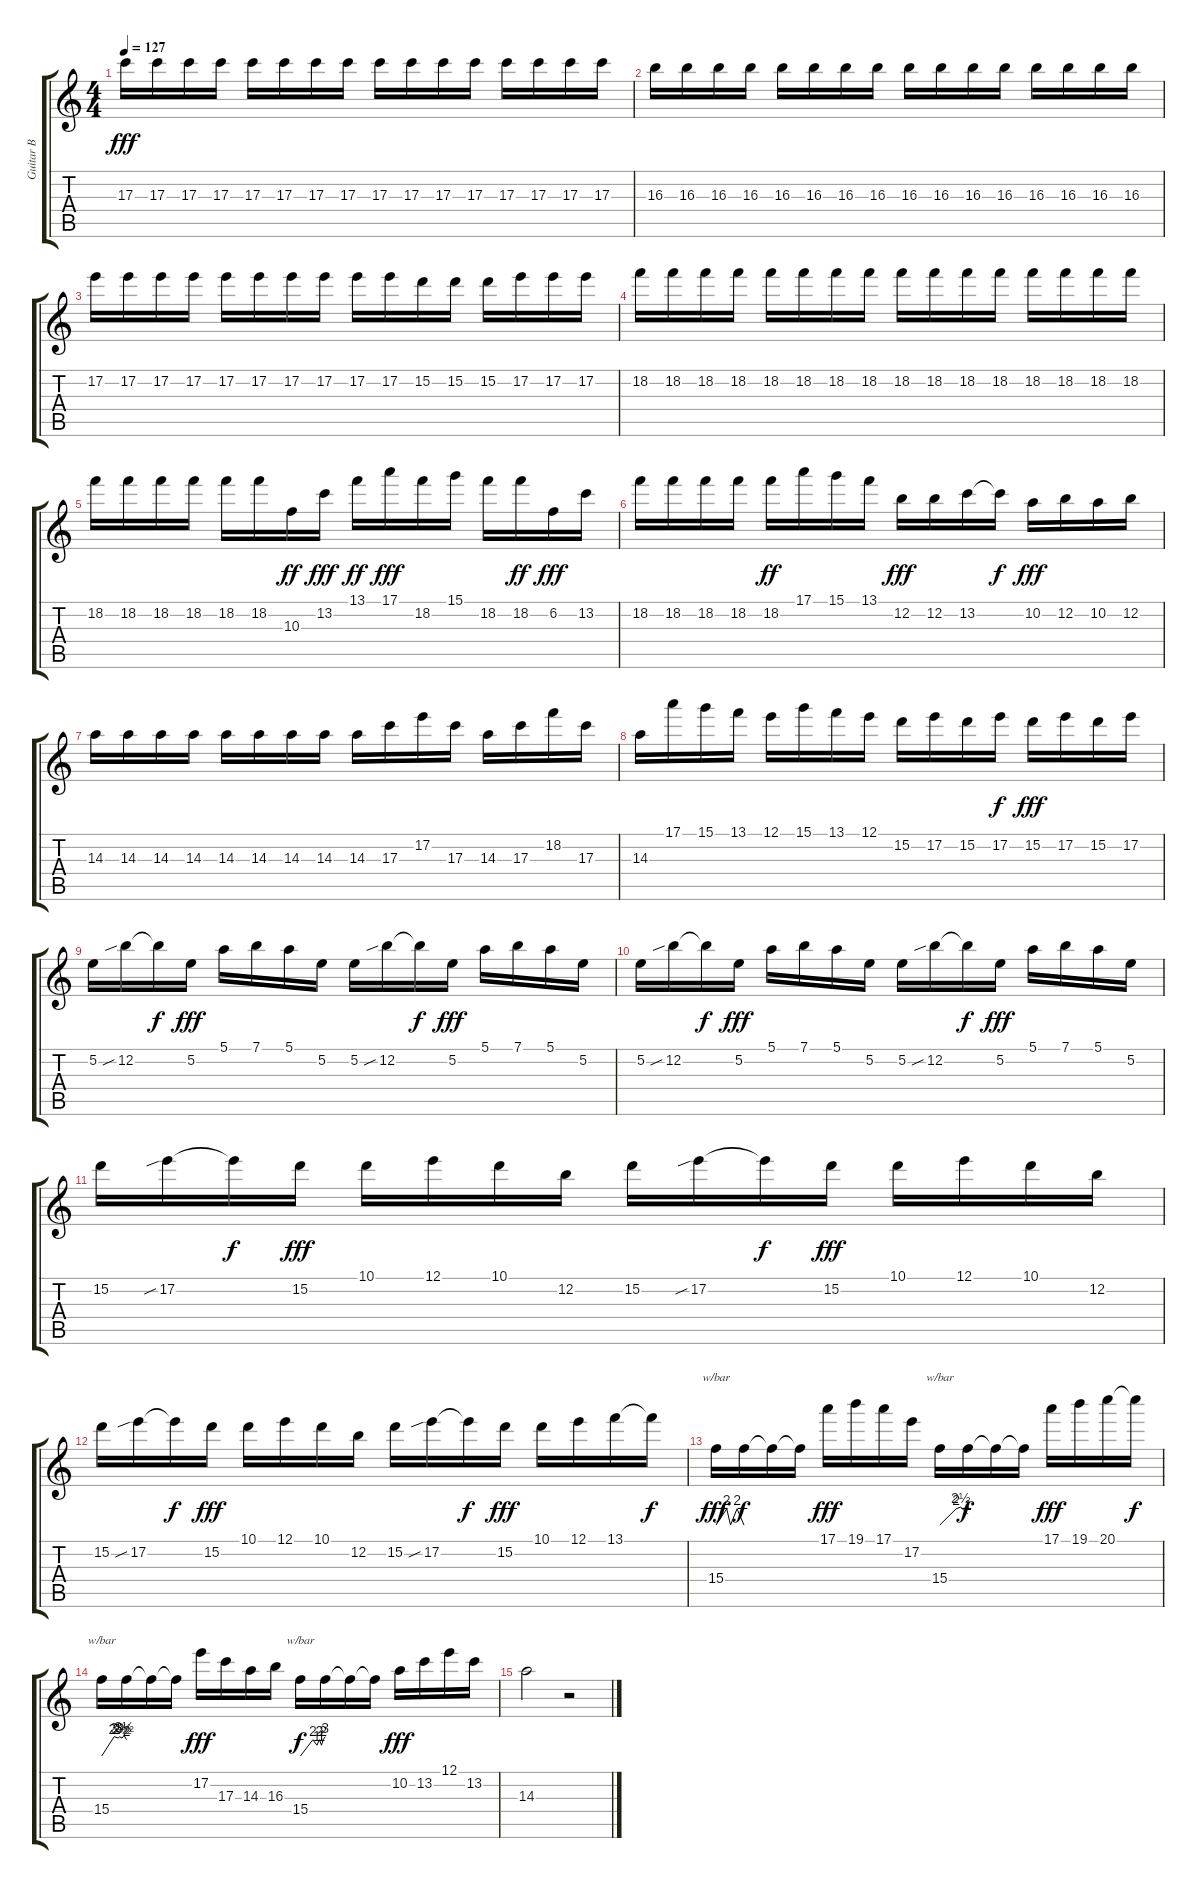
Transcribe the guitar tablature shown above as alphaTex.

\track ("Guitar B" "Guitar B") {instrument synthbass1}
\staff {score tabs}
\tuning (E4 B3 G3 D3 A2 E2) {hide}
\ts (4 4)
\tempo 127
\clef g2
\ks c
17.3.16{dy fff} 17.3.16 17.3.16 17.3.16 17.3.16 17.3.16 17.3.16 17.3.16 17.3.16 17.3.16 17.3.16 17.3.16 17.3.16 17.3.16 17.3.16 17.3.16 |
16.3.16 16.3.16 16.3.16 16.3.16 16.3.16 16.3.16 16.3.16 16.3.16 16.3.16 16.3.16 16.3.16 16.3.16 16.3.16 16.3.16 16.3.16 16.3.16 |
17.2.16 17.2.16 17.2.16 17.2.16 17.2.16 17.2.16 17.2.16 17.2.16 17.2.16 17.2.16 15.2.16 15.2.16 15.2.16 17.2.16 17.2.16 17.2.16 |
18.2.16 18.2.16 18.2.16 18.2.16 18.2.16 18.2.16 18.2.16 18.2.16 18.2.16 18.2.16 18.2.16 18.2.16 18.2.16 18.2.16 18.2.16 18.2.16 |
18.2.16 18.2.16 18.2.16 18.2.16 18.2.16 18.2.16 10.3.16{dy ff} 13.2.16{dy fff} 13.1.16{dy ff} 17.1.16{dy fff} 18.2.16 15.1.16 18.2.16 18.2.16{dy ff} 6.2.16{dy fff} 13.2.16 |
18.2.16 18.2.16 18.2.16 18.2.16 18.2.16{dy ff} 17.1.16 15.1.16 13.1.16 12.2.16{dy fff} 12.2.16 13.2.16 13.2{t}.16{dy f} 10.2.16{dy fff} 12.2.16 10.2.16 12.2.16 |
14.3.16 14.3.16 14.3.16 14.3.16 14.3.16 14.3.16 14.3.16 14.3.16 14.3.16 17.3.16 17.2.16 17.3.16 14.3.16 17.3.16 18.2.16 17.3.16 |
14.3.16 17.1.16 15.1.16 13.1.16 12.1.16 15.1.16 13.1.16 12.1.16 15.2.16 17.2.16 15.2.16 17.2.16{dy f} 15.2.16{dy fff} 17.2.16 15.2.16 17.2.16 |
5.2.16 12.2{sib}.16 12.2{t}.16{dy f} 5.2.16{dy fff} 5.1.16 7.1.16 5.1.16 5.2.16 5.2.16 12.2{sib}.16 12.2{t}.16{dy f} 5.2.16{dy fff} 5.1.16 7.1.16 5.1.16 5.2.16 |
5.2.16 12.2{sib}.16 12.2{t}.16{dy f} 5.2.16{dy fff} 5.1.16 7.1.16 5.1.16 5.2.16 5.2.16 12.2{sib}.16 12.2{t}.16{dy f} 5.2.16{dy fff} 5.1.16 7.1.16 5.1.16 5.2.16 |
15.2.16 17.2{sib}.16 17.2{t}.16{dy f} 15.2.16{dy fff} 10.1.16 12.1.16 10.1.16 12.2.16 15.2.16 17.2{sib}.16 17.2{t}.16{dy f} 15.2.16{dy fff} 10.1.16 12.1.16 10.1.16 12.2.16 |
15.2.16 17.2{sib}.16 17.2{t}.16{dy f} 15.2.16{dy fff} 10.1.16 12.1.16 10.1.16 12.2.16 15.2.16 17.2{sib}.16 17.2{t}.16{dy f} 15.2.16{dy fff} 10.1.16 12.1.16 13.1.16 13.1{t}.16{dy f} |
15.4.16{tbe (custom default 0 0 23 8 31 0 45 8 60 0) dy fff} 15.4{t}.16{dy f} 15.4{t}.16 15.4{t}.16 17.1.16{dy fff} 19.1.16 17.1.16 17.2.16 15.4.16{tbe (custom default 0 0 35 8 45 10 60 4)} 15.4{t}.16{dy f} 15.4{t}.16 15.4{t}.16 17.1.16{dy fff} 19.1.16 20.1.16 20.1{t}.16{dy f} |
15.4.16{tbe (custom default 0 0 30 12 40 10 43 12 49 10 54 14 60 8)} 15.4{t}.16 15.4{t}.16 15.4{t}.16 17.2.16{dy fff} 17.3.16 14.3.16 16.3.16 15.4.16{tbe (custom default 0 0 30 8 40 4 46 8 51 4 55 8 60 12) dy f} 15.4{t}.16 15.4{t}.16 15.4{t}.16 10.2.16{dy fff} 13.2.16 12.1.16 13.2.16 |
14.3.2 r.2
